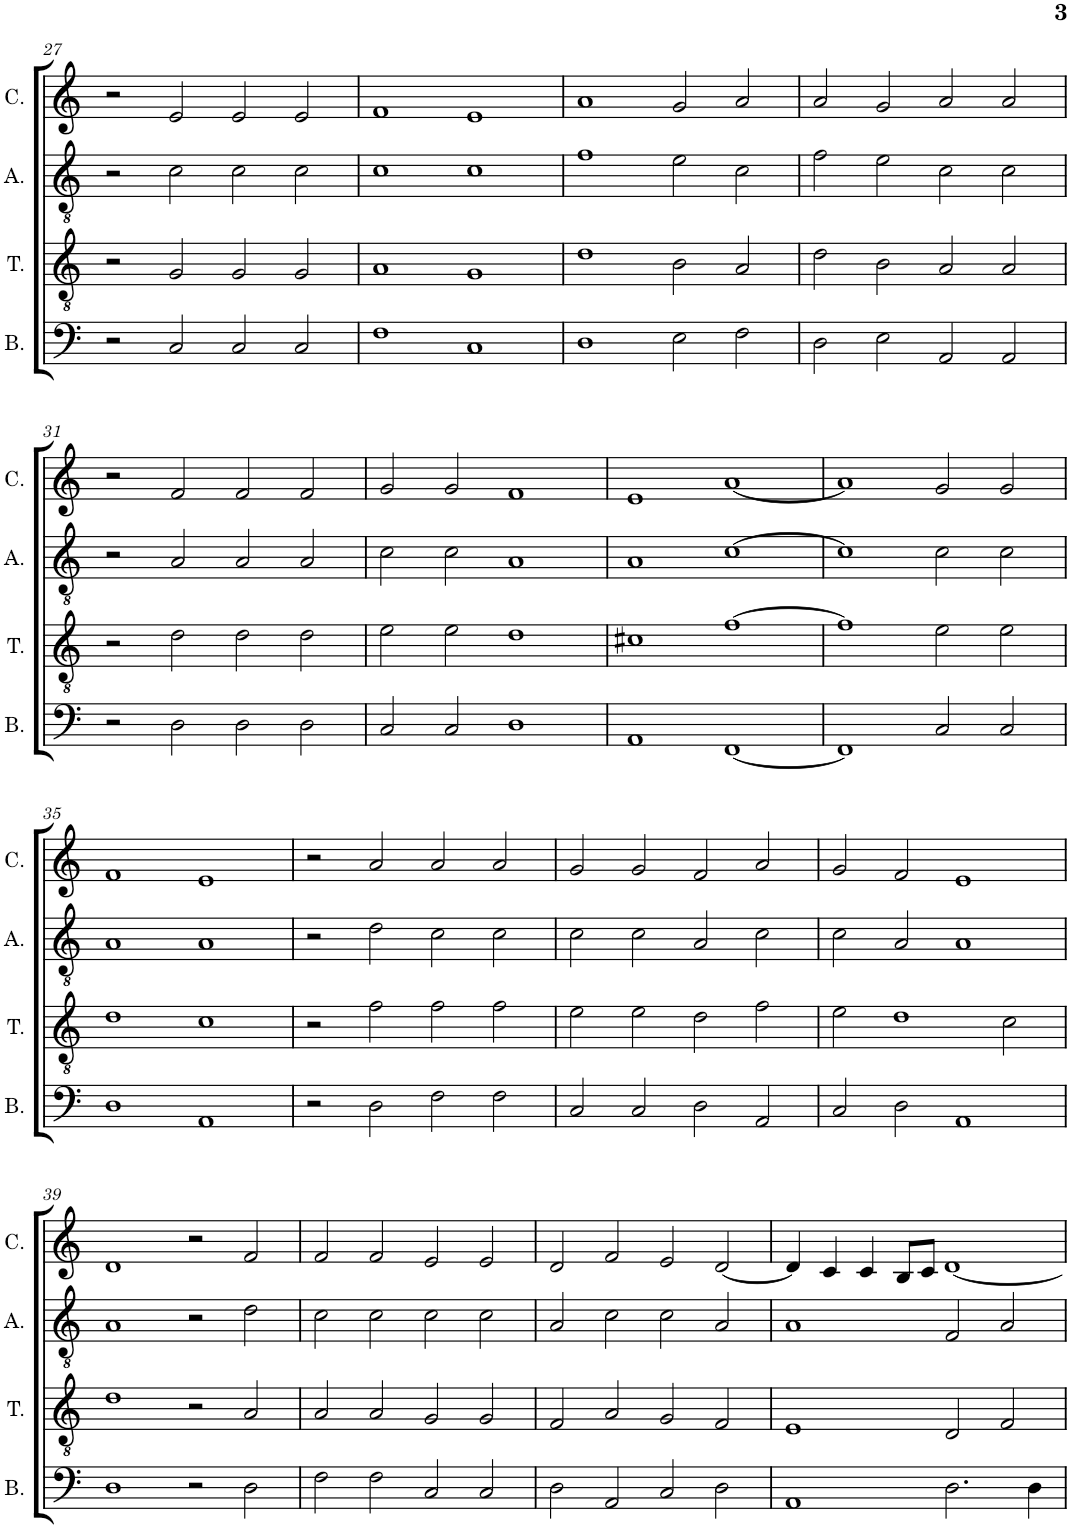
**kern	**kern	**kern	**kern
*part4	*part3	*part2	*part1
*staff4	*staff3	*staff2	*staff1
*I"Bassus	*I"Tenor	*I"Altus	*I"Cantus
*I'B.	*I'T.	*I'A.	*I'C.
!!LO:PB:g=z
*clefF4	*clefGv2	*clefGv2	*clefG2
*k[]	*k[]	*k[]	*k[]
*M2/1	*M2/1	*M2/1	*M2/1
=27	=27	=27	=27
2r	2r	2r	2r
2C/	2G/	2c\	2e/
2C/	2G/	2c\	2e/
2C/	2G/	2c\	2e/
=28	=28	=28	=28
1F	1A	1c	1f
1C	1G	1c	1e
=29	=29	=29	=29
1D	1d	1f	1a
2E\	2B\	2e\	2g/
2F\	2A/	2c\	2a/
=30	=30	=30	=30
2D\	2d\	2f\	2a/
2E\	2B\	2e\	2g/
2AA/	2A/	2c\	2a/
2AA/	2A/	2c\	2a/
!!LO:LB:g=z
=31	=31	=31	=31
2r	2r	2r	2r
2D\	2d\	2A/	2f/
2D\	2d\	2A/	2f/
2D\	2d\	2A/	2f/
=32	=32	=32	=32
2C/	2e\	2c\	2g/
2C/	2e\	2c\	2g/
1D	1d	1A	1f
=33	=33	=33	=33
1AA	1c#X	1A	1e
[1FF	[1f	[1c	[1a
=34	=34	=34	=34
1FF]	1f]	1c]	1a]
2C/	2e\	2c\	2g/
2C/	2e\	2c\	2g/
!!LO:LB:g=z
=35	=35	=35	=35
1D	1d	1A	1f
1AA	1c	1A	1e
=36	=36	=36	=36
2r	2r	2r	2r
2D\	2f\	2d\	2a/
2F\	2f\	2c\	2a/
2F\	2f\	2c\	2a/
=37	=37	=37	=37
2C/	2e\	2c\	2g/
2C/	2e\	2c\	2g/
2D\	2d\	2A/	2f/
2AA/	2f\	2c\	2a/
=38	=38	=38	=38
2C/	2e\	2c\	2g/
2D\	1d	2A/	2f/
1AA	.	1A	1e
.	2c\	.	.
!!LO:LB:g=z
=39	=39	=39	=39
1D	1d	1A	1d
2r	2r	2r	2r
2D\	2A/	2d\	2f/
=40	=40	=40	=40
2F\	2A/	2c\	2f/
2F\	2A/	2c\	2f/
2C/	2G/	2c\	2e/
2C/	2G/	2c\	2e/
=41	=41	=41	=41
2D\	2F/	2A/	2d/
2AA/	2A/	2c\	2f/
2C/	2G/	2c\	2e/
2D\	2F/	2A/	[2d/
=42	=42	=42	=42
1AA	1E	1A	4d/]
.	.	.	4c/
.	.	.	4c/
.	.	.	8B/L
.	.	.	8c/J
2.D\	2D/	2F/	[1d
.	2F/	2A/	.
4D\	.	.	.
=	=	=	=
*-	*-	*-	*-
